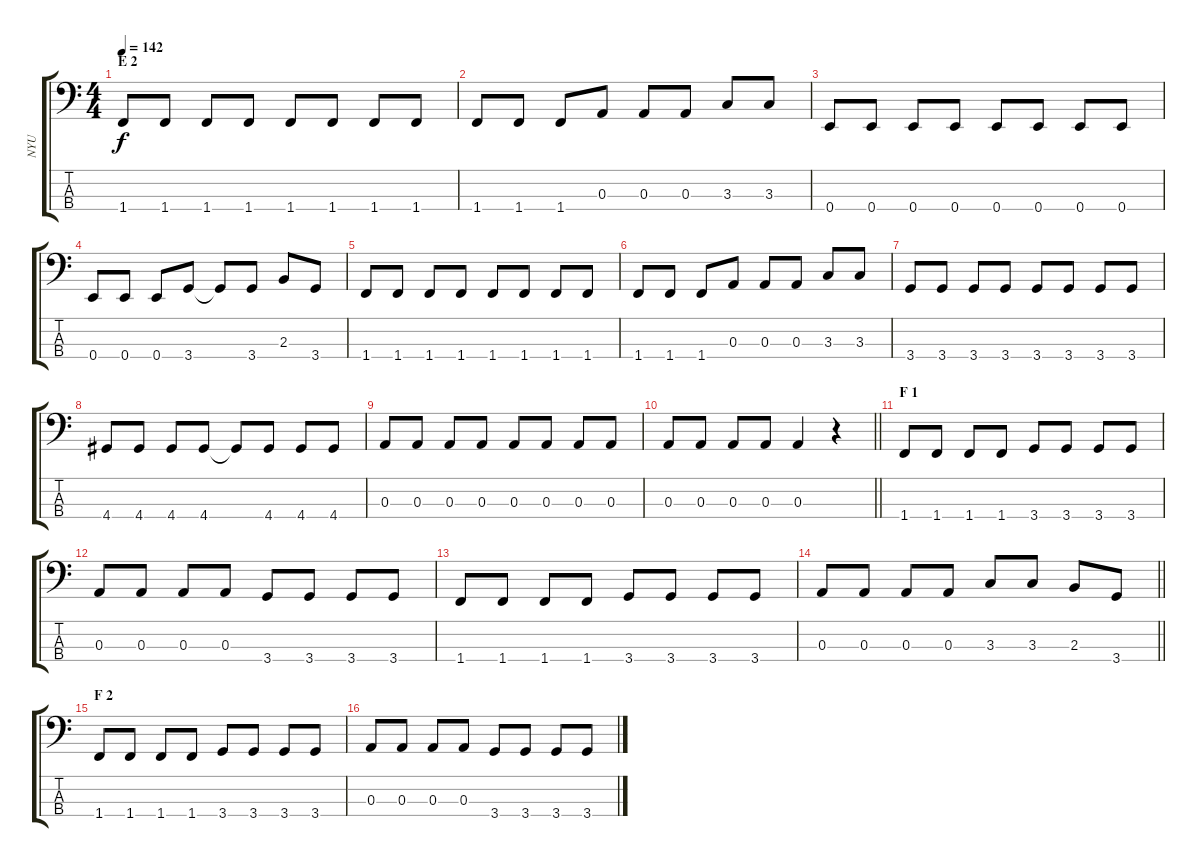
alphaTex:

\track ("NYU" "NYU") {instrument electricbasspick}
\staff {score tabs}
\tuning (G2 D2 A1 E1) {hide}
\ts (4 4)
\section ("" "E 2")
\tempo 142
\clef f4
\ks c
1.4.8{dy f} 1.4.8 1.4.8 1.4.8 1.4.8 1.4.8 1.4.8 1.4.8 |
1.4.8 1.4.8 1.4.8 0.3.8 0.3.8 0.3.8 3.3.8 3.3.8 |
0.4.8 0.4.8 0.4.8 0.4.8 0.4.8 0.4.8 0.4.8 0.4.8 |
0.4.8 0.4.8 0.4.8 3.4.8 3.4{t}.8 3.4.8 2.3.8 3.4.8 |
1.4.8 1.4.8 1.4.8 1.4.8 1.4.8 1.4.8 1.4.8 1.4.8 |
1.4.8 1.4.8 1.4.8 0.3.8 0.3.8 0.3.8 3.3.8 3.3.8 |
3.4.8 3.4.8 3.4.8 3.4.8 3.4.8 3.4.8 3.4.8 3.4.8 |
4.4.8 4.4.8 4.4.8 4.4.8 4.4{t}.8 4.4.8 4.4.8 4.4.8 |
0.3.8 0.3.8 0.3.8 0.3.8 0.3.8 0.3.8 0.3.8 0.3.8 |
\barLineRight lightlight
0.3.8 0.3.8 0.3.8 0.3.8 0.3.4 r.4 |
\section ("" "F 1")
1.4.8 1.4.8 1.4.8 1.4.8 3.4.8 3.4.8 3.4.8 3.4.8 |
0.3.8 0.3.8 0.3.8 0.3.8 3.4.8 3.4.8 3.4.8 3.4.8 |
1.4.8 1.4.8 1.4.8 1.4.8 3.4.8 3.4.8 3.4.8 3.4.8 |
\barLineRight lightlight
0.3.8 0.3.8 0.3.8 0.3.8 3.3.8 3.3.8 2.3.8 3.4.8 |
\section ("" "F 2")
1.4.8 1.4.8 1.4.8 1.4.8 3.4.8 3.4.8 3.4.8 3.4.8 |
0.3.8 0.3.8 0.3.8 0.3.8 3.4.8 3.4.8 3.4.8 3.4.8
